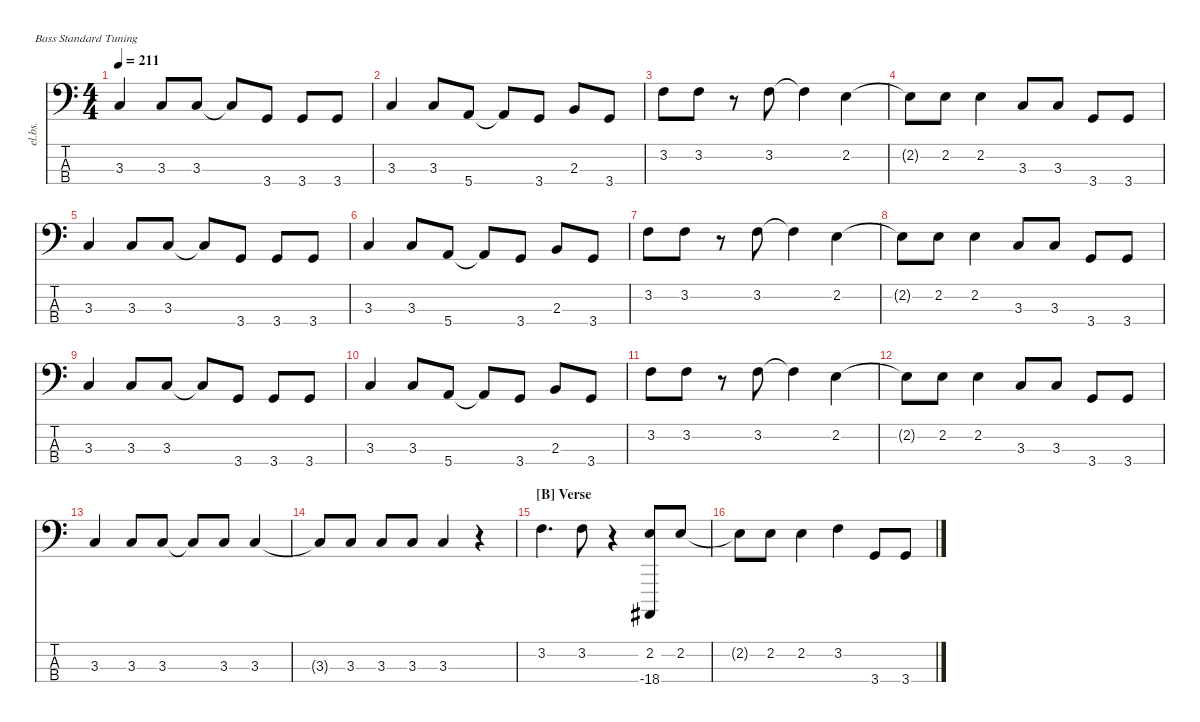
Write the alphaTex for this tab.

\defaultSystemsLayout 4
\hideDynamics
\bracketExtendMode nobrackets
\track ("Bass" "el.bs.") {instrument electricbassfinger}
\staff {score tabs}
\tuning (G2 D2 A1 E1)
\ts (4 4)
\tempo 211
\clef f4
\ks c
3.3.4{dy ff beam Up} 3.3.8{beam Up} 3.3.8{beam Up} 3.3{t}.8{beam Up} 3.4.8{beam Up} 3.4.8{beam Up} 3.4.8{beam Up} |
3.3.4{beam Up} 3.3.8{beam Up} 5.4.8{beam Up} 5.4{t}.8{beam Up} 3.4.8{beam Up} 2.3.8{beam Up} 3.4.8{beam Up} |
3.2.8{beam Down} 3.2.8{beam Down} r.8{beam Down} 3.2.8{beam Down} 3.2{t}.4{beam Down} 2.2.4{beam Down} |
2.2{t}.8{beam Down} 2.2.8{beam Down} 2.2.4{beam Down} 3.3.8{beam Up} 3.3.8{beam Up} 3.4.8{beam Up} 3.4.8{beam Up} |
3.3.4{beam Up} 3.3.8{beam Up} 3.3.8{beam Up} 3.3{t}.8{beam Up} 3.4.8{beam Up} 3.4.8{beam Up} 3.4.8{beam Up} |
3.3.4{beam Up} 3.3.8{beam Up} 5.4.8{beam Up} 5.4{t}.8{beam Up} 3.4.8{beam Up} 2.3.8{beam Up} 3.4.8{beam Up} |
3.2.8{beam Down} 3.2.8{beam Down} r.8{beam Down} 3.2.8{beam Down} 3.2{t}.4{beam Down} 2.2.4{beam Down} |
2.2{t}.8{beam Down} 2.2.8{beam Down} 2.2.4{beam Down} 3.3.8{beam Up} 3.3.8{beam Up} 3.4.8{beam Up} 3.4.8{beam Up} |
3.3.4{beam Up} 3.3.8{beam Up} 3.3.8{beam Up} 3.3{t}.8{beam Up} 3.4.8{beam Up} 3.4.8{beam Up} 3.4.8{beam Up} |
3.3.4{beam Up} 3.3.8{beam Up} 5.4.8{beam Up} 5.4{t}.8{beam Up} 3.4.8{beam Up} 2.3.8{beam Up} 3.4.8{beam Up} |
3.2.8{beam Down} 3.2.8{beam Down} r.8{beam Down} 3.2.8{beam Down} 3.2{t}.4{beam Down} 2.2.4{beam Down} |
2.2{t}.8{beam Down} 2.2.8{beam Down} 2.2.4{beam Down} 3.3.8{beam Up} 3.3.8{beam Up} 3.4.8{beam Up} 3.4.8{beam Up} |
3.3.4{beam Up} 3.3.8{beam Up} 3.3.8{beam Up} 3.3{t}.8{beam Up} 3.3.8{beam Up} 3.3.4{beam Up} |
3.3{t}.8{beam Up} 3.3.8{beam Up} 3.3.8{beam Up} 3.3.8{beam Up} 3.3.4{dy fff beam Up} r.4{beam Down} |
\section ("B" "Verse")
3.2.4{d dy ff beam Down} 3.2.8{beam Down} r.4{beam Down} (-18.4{acc #} 2.2).8{beam Up} 2.2.8{beam Up} |
2.2{t}.8{beam Down} 2.2.8{beam Down} 2.2.4{beam Down} 3.2.4{beam Down} 3.4.8{beam Up} 3.4.8{beam Up}
